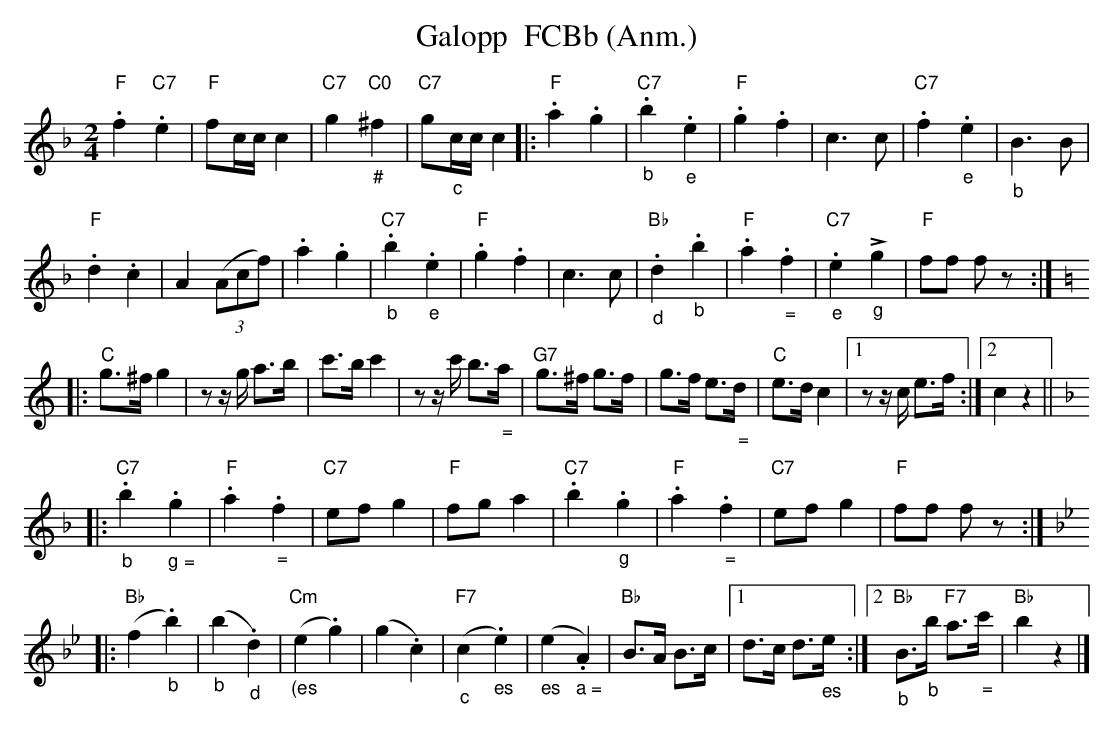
X:1
T: Galopp  FCBb (Anm.)
M:2/4
L:1/8
K:F %%MIDI gchordon
"F".f2"C7".e2 | "F"fc/c/ c2 | "C7"g2"C0""_#"^f2 | "C7"g"_c"c/c/c2 |: "F".a2.g2 | "C7""_b".b2"_e".e2 | "F".g2.f2 | c3c | "C7".f2"_e".e2 | "_b"B3B |
"F".d2.c2 | A2 ((3Acf) | .a2.g2 | "C7""_b".b2"_e".e2 | "F".g2.f2 | c3c | "Bb""_d".d2"_b".b2 | "F".a2"_ =".f2 | "C7""_e".e2"_g"!>!g2 | "F"ff fz :: [K:C]
"C"g>^fg2 |  zz/g/ a>b | c'>bc'2 | zz/c'/ b>"_ ="a | "G7"g>^f g>f | g>f e>"_ ="d | "C"e>dc2 |1 zz/c/ e>f :|2 c2z2 || [K:F]
|: "C7""_b".b2"_ g =".g2 | "F".a2"_ =".f2 | "C7"efg2 | "F"fga2 | "C7".b2"_g".g2 | "F".a2"_ =".f2 | "C7"efg2 | "F"ff fz :: [K:Bb]
"Bb"(f2"_b".b2) | "_b"(b2"_d".d2) | "Cm"("_(es"e2.g2) | (g2.c2) | "F7""_c"(c2"_es".e2) | ("_es"e2"_ a =".A2) | "Bb"B>A B>c |1 d>c d>"_es"e :|2 "Bb""_b"B>"_b"b "F7"a>"_ ="c' | "Bb"b2z2 |]
